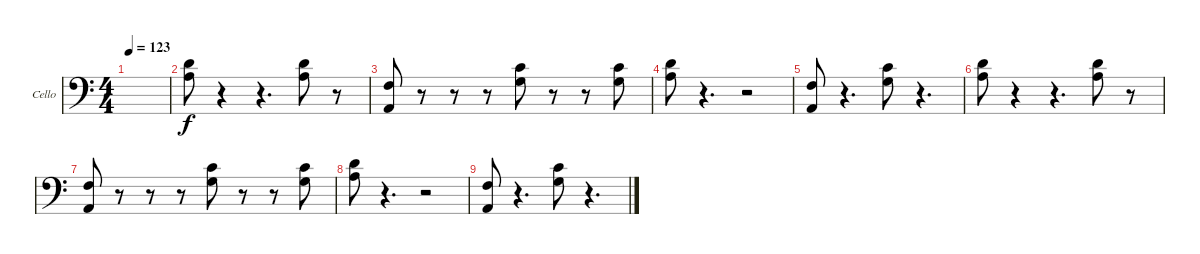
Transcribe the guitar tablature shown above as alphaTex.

\defaultSystemsLayout 4
\bracketExtendMode groupsimilarinstruments
\firstSystemTrackNameOrientation horizontal
\otherSystemsTrackNameOrientation horizontal
\track ("Cello" "Cello") {instrument cello}
\staff {score}
\tuning (A3 D3 G2 C2)
\ts (4 4)
\tempo 123
\clef f4
\ks c
|
(5.1 7.2).8 r.4 r.4{d} (5.1 7.2).8 r.8 |
(2.3 3.2).8 r.8 r.8 r.8 (5.2 3.1).8 r.8 r.8 (3.1 5.2).8 |
(5.1 7.2).8 r.4{d} r.2 |
(2.3 3.2).8 r.4{d} (5.2 3.1).8 r.4{d} |
(5.1 7.2).8 r.4 r.4{d} (5.1 7.2).8 r.8 |
(2.3 3.2).8 r.8 r.8 r.8 (5.2 3.1).8 r.8 r.8 (3.1 5.2).8 |
(5.1 7.2).8 r.4{d} r.2 |
(2.3 3.2).8 r.4{d} (5.2 3.1).8 r.4{d}
